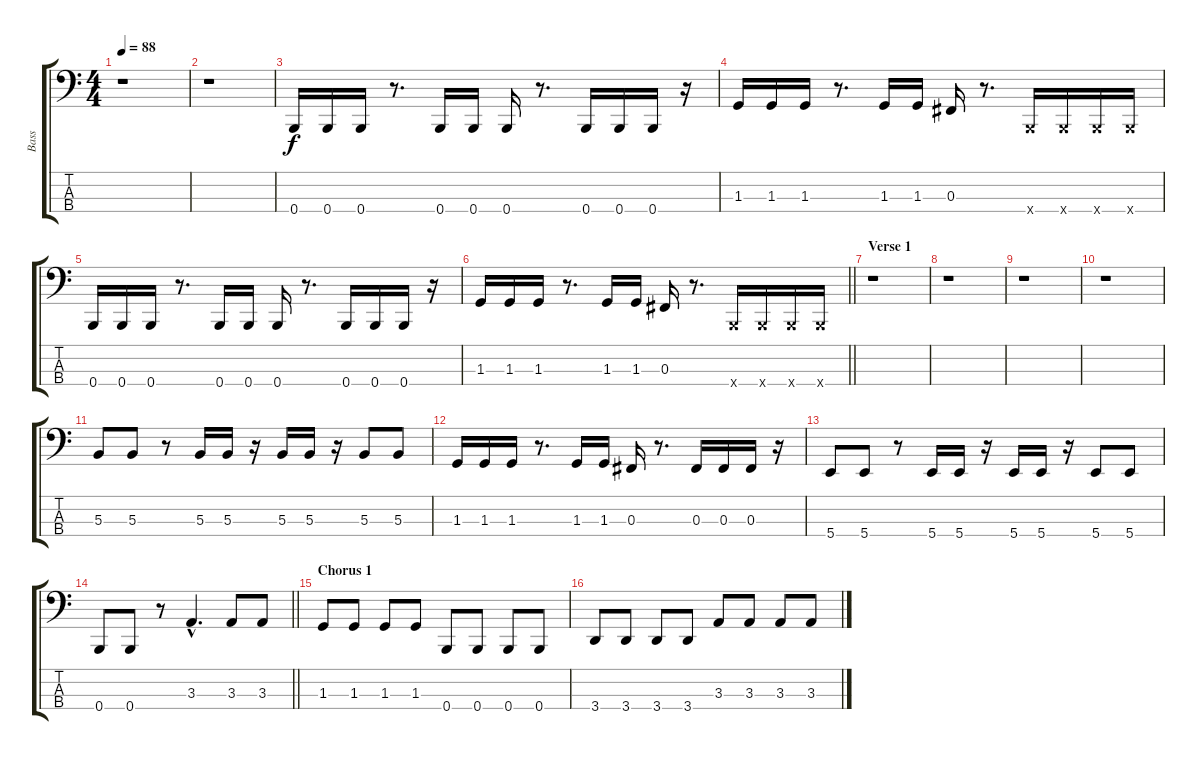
\track ("Bass" "Bass") {instrument electricbasspick}
\staff {score tabs}
\tuning (E2 B1 Gb1 B0) {hide}
\ts (4 4)
\tempo 88
\clef f4
\ks c
r.1{dy f instrument electricbasspick} |
r.1 |
0.4.16 0.4.16 0.4.16 r.8{d} 0.4.16 0.4.16 0.4.16 r.8{d} 0.4.16 0.4.16 0.4.16 r.16 |
1.3.16 1.3.16 1.3.16 r.8{d} 1.3.16 1.3.16 0.3.16 r.8{d} 0.4{x}.16 0.4{x}.16 0.4{x}.16 0.4{x}.16 |
0.4.16 0.4.16 0.4.16 r.8{d} 0.4.16 0.4.16 0.4.16 r.8{d} 0.4.16 0.4.16 0.4.16 r.16 |
\barLineRight lightlight
1.3.16 1.3.16 1.3.16 r.8{d} 1.3.16 1.3.16 0.3.16 r.8{d} 0.4{x}.16 0.4{x}.16 0.4{x}.16 0.4{x}.16 |
\section ("" "Verse 1")
r.1 |
r.1 |
r.1 |
r.1 |
5.3.8 5.3.8 r.8 5.3.16 5.3.16 r.16 5.3.16 5.3.16 r.16 5.3.8 5.3.8 |
1.3.16 1.3.16 1.3.16 r.8{d} 1.3.16 1.3.16 0.3.16 r.8{d} 0.3.16 0.3.16 0.3.16 r.16 |
5.4.8 5.4.8 r.8 5.4.16 5.4.16 r.16 5.4.16 5.4.16 r.16 5.4.8 5.4.8 |
\barLineRight lightlight
0.4.8 0.4.8 r.8 3.3{hac}.4{d} 3.3.8 3.3.8 |
\section ("" "Chorus 1")
1.3.8 1.3.8 1.3.8 1.3.8 0.4.8 0.4.8 0.4.8 0.4.8 |
3.4.8 3.4.8 3.4.8 3.4.8 3.3.8 3.3.8 3.3.8 3.3.8
